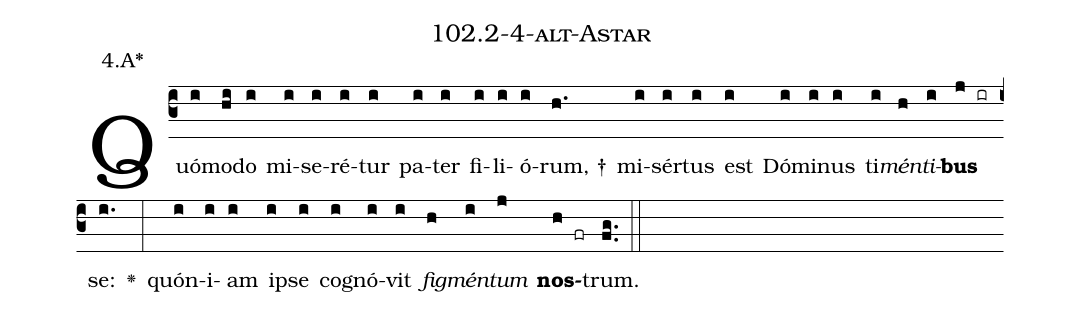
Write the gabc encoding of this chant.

name: 102.2-4-alt-Astar;
annotation: 4.A*;
%%
(c3)Quó(i)mo(hi)do(i) mi(i)se(i)ré(i)tur(i) pa(i)ter(i) fi(i)li(i)ó(i)rum, †(h.) mi(i)sér(i)tus(i) est(i) Dó(i)mi(i)nus(i) ti(i)<i>mén</i>(h)<i>ti</i>(i)<b>bus</b>(j ir) se:(i.) <v>\greheightstar</v>(:) quón(i)i(i)am(i) ip(i)se(i) co(i)gnó(i)vit(i) <i>fig</i>(h)<i>mén</i>(i)<i>tum</i>(j) <b>nos</b>(h fr)trum.(fg..) (::)


%E(i) u(h) o(i) u(j) a(h) e.(fg..) (::)
